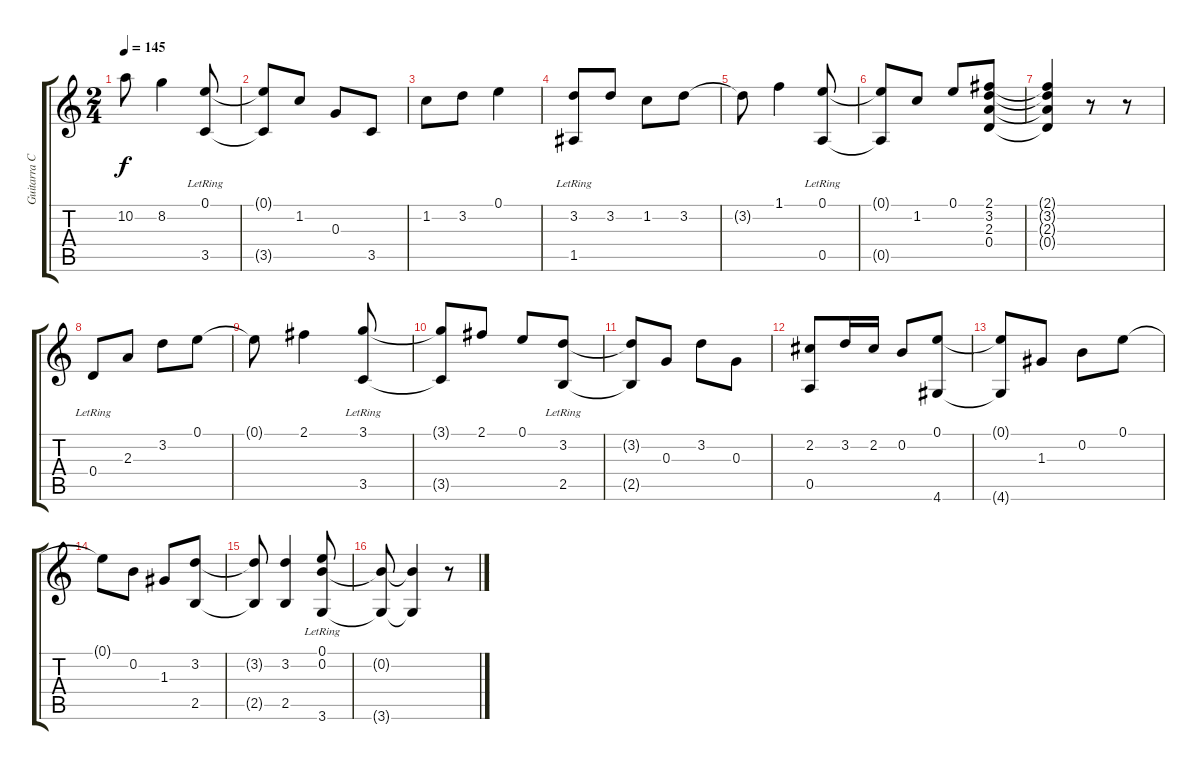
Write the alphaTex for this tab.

\track ("Guitarra Criolla" "Guitarra C") {instrument acousticguitarnylon}
\staff {score tabs}
\tuning (E4 B3 G3 D3 A2 E2) {hide}
\ts (2 4)
\tempo 145
\clef g2
\ks c
10.2{t}.8{dy f} 8.2.4 (0.1 3.5{lr}).8 |
(0.1{t} 3.5{t}).8 1.2.8 0.3.8 3.5.8 |
1.2.8 3.2.8 0.1.4 |
(3.2 1.5{lr}).8 3.2.8 1.2.8 3.2.8 |
3.2{t}.8 1.1.4 (0.1 0.5{lr}).8 |
(0.1{t} 0.5{t}).8 1.2.8 0.1.8 (2.1 3.2 2.3 0.4).8 |
(2.1{t} 3.2{t} 2.3{t} 0.4{t}).4 r.8 r.8 |
0.4{lr}.8 2.3.8 3.2.8 0.1.8 |
0.1{t}.8 2.1.4 (3.1 3.5{lr}).8 |
(3.1{t} 3.5{t}).8 2.1.8 0.1.8 (3.2 2.5{lr}).8 |
(3.2{t} 2.5{t}).8 0.3.8 3.2.8 0.3.8 |
(2.2 0.5).8 3.2.16 2.2.16 0.2.8 (0.1 4.6).8 |
(0.1{t} 4.6{t}).8 1.3.8 0.2.8 0.1.8 |
0.1{t}.8 0.2.8 1.3.8 (3.2 2.5).8 |
(3.2{t} 2.5{t}).8 (3.2 2.5).4 (0.1 0.2 3.6{lr}).8 |
(0.2{t} 3.6{t}).8 (0.2{t} 3.6{t}).4 r.8
